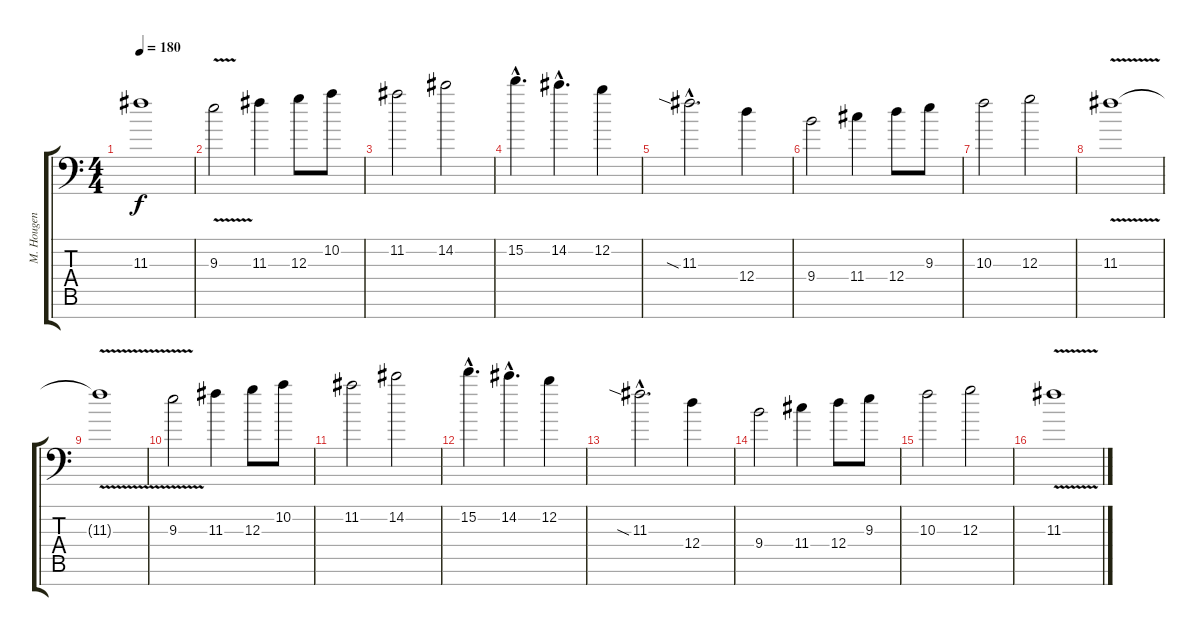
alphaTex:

\track ("M. Hougen - Guitar" "M. Hougen ") {instrument distortionguitar}
\staff {score tabs}
\tuning (E4 B3 G3 D3 A2 E2 C-1) {hide}
\ts (4 4)
\tempo 180
\clef f4
\ks c
11.3{t}.1{dy f} |
9.3{v}.2 11.3.4 12.3.8 10.2.8 |
11.2.2 14.2.2 |
15.2{hac}.4{d} 14.2{hac}.4{d} 12.2.4 |
11.3{sia hac}.2{d} 12.4.4 |
9.4.2 11.4.4 12.4.8 9.3.8 |
10.3.2 12.3.2 |
11.3{v}.1 |
11.3{t}.1 |
9.3{v}.2 11.3.4 12.3.8 10.2.8 |
11.2.2 14.2.2 |
15.2{hac}.4{d} 14.2{hac}.4{d} 12.2.4 |
11.3{sia hac}.2{d} 12.4.4 |
9.4.2 11.4.4 12.4.8 9.3.8 |
10.3.2 12.3.2 |
11.3{v}.1
